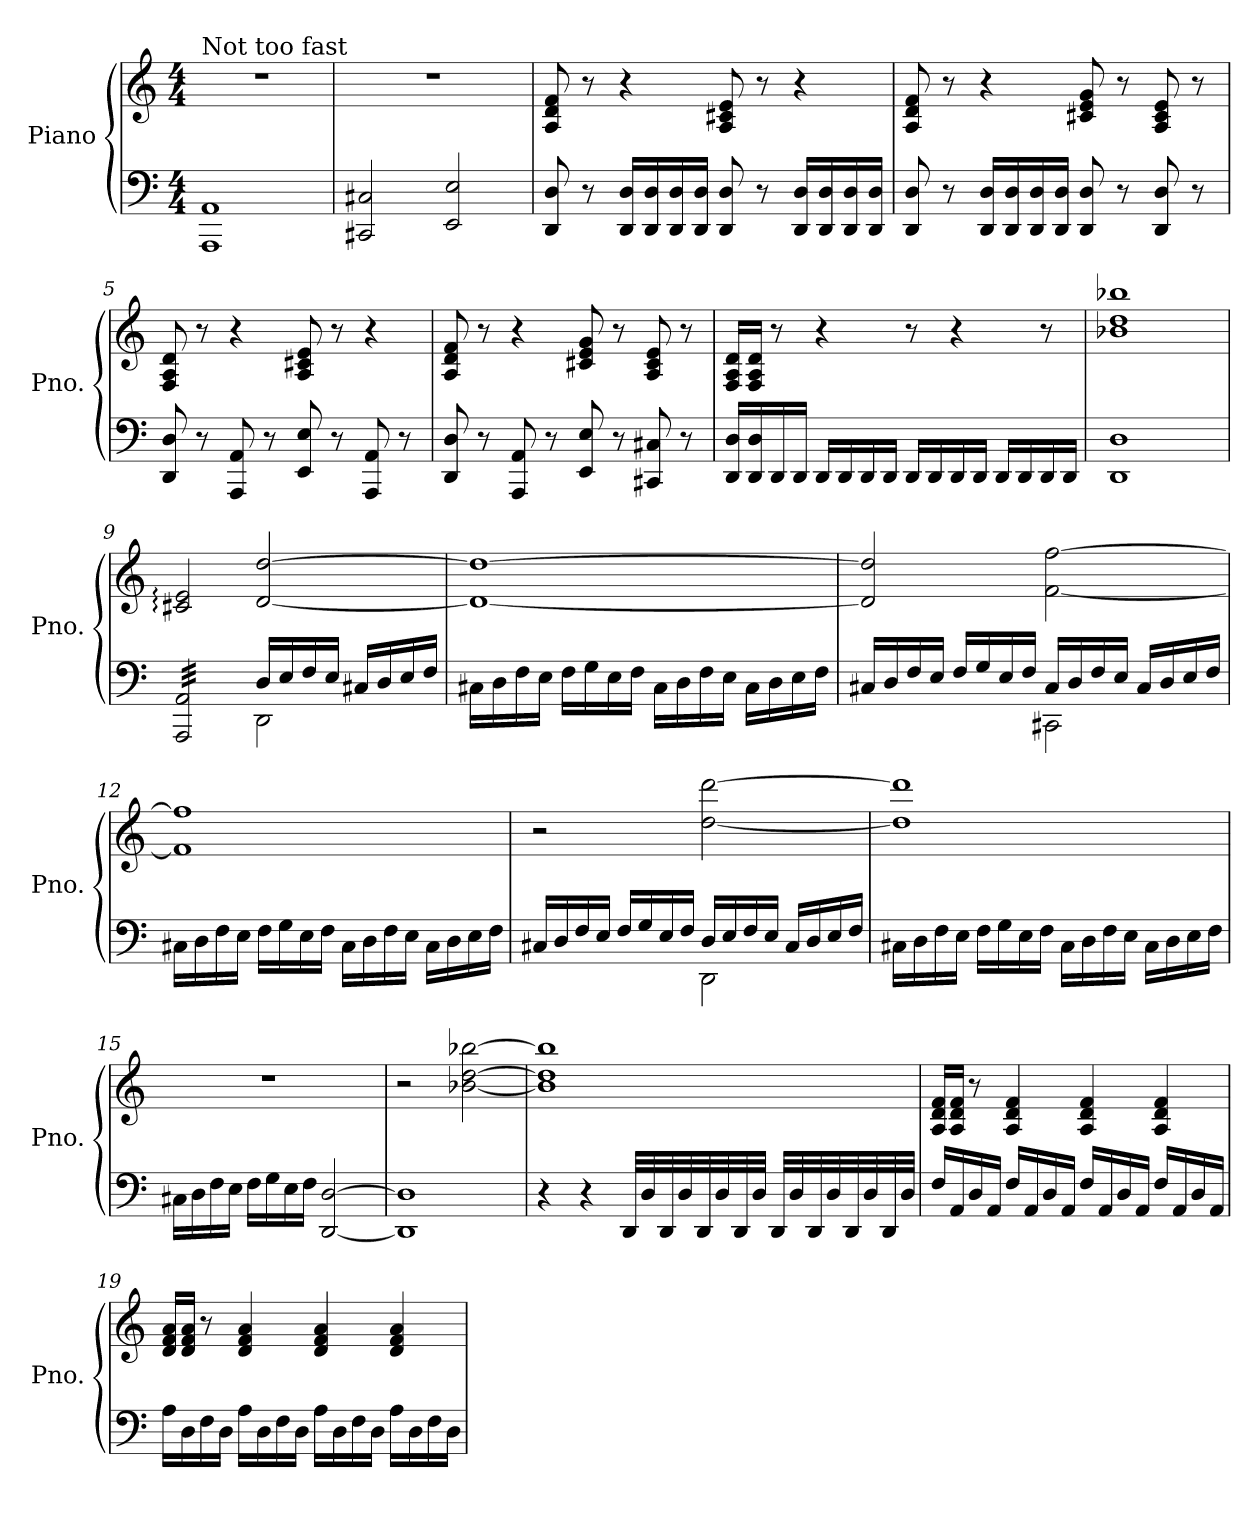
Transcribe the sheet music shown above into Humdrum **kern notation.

**kern	**kern
*part1	*part1
*staff2	*staff1
*I"Piano	*
*I'Pno.	*
*clefF4	*clefG2
*k[]	*k[]
*M4/4	*M4/4
*MM107	*MM107
=1	=1
!	!LO:TX:a:t=Not too fast
1AAA 1AA	1r
=2	=2
2CC#X/ 2C#X/	1r
2EE/ 2E/	.
=3	=3
8DD/ 8D/	8A/ 8d/ 8f/
8r	8r
16DD/ 16D/LL	4r
16DD/ 16D/	.
16DD/ 16D/	.
16DD/ 16D/JJ	.
8DD/ 8D/	8A/ 8c#X/ 8e/
8r	8r
16DD/ 16D/LL	4r
16DD/ 16D/	.
16DD/ 16D/	.
16DD/ 16D/JJ	.
=4	=4
8DD/ 8D/	8A/ 8d/ 8f/
8r	8r
16DD/ 16D/LL	4r
16DD/ 16D/	.
16DD/ 16D/	.
16DD/ 16D/JJ	.
8DD/ 8D/	8c#X/ 8e/ 8g/
8r	8r
8DD/ 8D/	8A/ 8c#/ 8e/
8r	8r
=5	=5
8DD/ 8D/	8F/ 8A/ 8d/
8r	8r
8AAA/ 8AA/	4r
8r	.
8EE/ 8E/	8A/ 8c#X/ 8e/
8r	8r
8AAA/ 8AA/	4r
8r	.
=6	=6
8DD/ 8D/	8A/ 8d/ 8f/
8r	8r
8AAA/ 8AA/	4r
8r	.
8EE/ 8E/	8c#X/ 8e/ 8g/
8r	8r
8CC#X/ 8C#X/	8A/ 8c#/ 8e/
8r	8r
!!LO:LB:g=z
=7	=7
16DD/ 16D/LL	16F/ 16A/ 16d/LL
16DD/ 16D/	16F/ 16A/ 16d/JJ
16DD/	8r
16DD/JJ	.
16DD/LL	4r
16DD/	.
16DD/	.
16DD/JJ	.
16DD/LL	8r
16DD/	.
16DD/	4r
16DD/JJ	.
16DD/LL	.
16DD/	.
16DD/	8r
16DD/JJ	.
=8	=8
1DD 1D	1b-X 1dd 1bb-X
=9	=9
*^	*
*tremolo	*	*
32AAA/ 32AA/LLL	2ryy	2c#X/: 2e/:
32AAA/ 32AA/	.	.
32AAA/ 32AA/	.	.
32AAA/ 32AA/	.	.
32AAA/ 32AA/	.	.
32AAA/ 32AA/	.	.
32AAA/ 32AA/	.	.
32AAA/ 32AA/	.	.
32AAA/ 32AA/	.	.
32AAA/ 32AA/	.	.
32AAA/ 32AA/	.	.
32AAA/ 32AA/	.	.
32AAA/ 32AA/	.	.
32AAA/ 32AA/	.	.
32AAA/ 32AA/	.	.
32AAA/ 32AA/JJJ	.	.
*Xtremolo	*	*
*	*	*MM110
16D/LL	2DD\	[2d/ [2dd/
16E/	.	.
16F/	.	.
16E/JJ	.	.
16C#X/LL	.	.
16D/	.	.
16E/	.	.
16F/JJ	.	.
*v	*v	*
=10	=10
16C#X\LL	1d_ 1dd_
16D\	.
16F\	.
16E\JJ	.
16F\LL	.
16G\	.
16E\	.
16F\JJ	.
16C#\LL	.
16D\	.
16F\	.
16E\JJ	.
16C#\LL	.
16D\	.
16E\	.
16F\JJ	.
!!LO:LB:g=z
=11	=11
*^	*
16C#X/LL	2ryy	2d/] 2dd/]
16D/	.	.
16F/	.	.
16E/JJ	.	.
16F/LL	.	.
16G/	.	.
16E/	.	.
16F/JJ	.	.
16C#/LL	2CC#X\	[2f\ [2ff\
16D/	.	.
16F/	.	.
16E/JJ	.	.
16C#/LL	.	.
16D/	.	.
16E/	.	.
16F/JJ	.	.
*v	*v	*
=12	=12
16C#X\LL	1f] 1ff]
16D\	.
16F\	.
16E\JJ	.
16F\LL	.
16G\	.
16E\	.
16F\JJ	.
16C#\LL	.
16D\	.
16F\	.
16E\JJ	.
16C#\LL	.
16D\	.
16E\	.
16F\JJ	.
=13	=13
*^	*
16C#X/LL	2ryy	2r
16D/	.	.
16F/	.	.
16E/JJ	.	.
16F/LL	.	.
16G/	.	.
16E/	.	.
16F/JJ	.	.
16D/LL	2DD\	[2dd\ [2ddd\
16E/	.	.
16F/	.	.
16E/JJ	.	.
16C#/LL	.	.
16D/	.	.
16E/	.	.
16F/JJ	.	.
*v	*v	*
!!LO:LB:g=z
=14	=14
16C#X\LL	1dd] 1ddd]
16D\	.
16F\	.
16E\JJ	.
16F\LL	.
16G\	.
16E\	.
16F\JJ	.
16C#\LL	.
16D\	.
16F\	.
16E\JJ	.
16C#\LL	.
16D\	.
16E\	.
16F\JJ	.
=15	=15
16C#X\LL	1r
16D\	.
16F\	.
16E\JJ	.
16F\LL	.
16G\	.
16E\	.
16F\JJ	.
[2DD/ [2D/	.
=16	=16
1DD] 1D]	2r
.	[2b-X\ [2dd\ [2bb-X\
=17	=17
4r	1b-] 1dd] 1bb-]
4r	.
32DD/LLL	.
32D/	.
32DD/	.
32D/	.
32DD/	.
32D/	.
32DD/	.
32D/JJJ	.
32DD/LLL	.
32D/	.
32DD/	.
32D/	.
32DD/	.
32D/	.
32DD/	.
32D/JJJ	.
=18	=18
*	*MM103
16F/LL	16A/ 16d/ 16f/LL
16AA/	16A/ 16d/ 16f/JJ
16D/	8r
16AA/JJ	.
16F/LL	4A/ 4d/ 4f/
16AA/	.
16D/	.
16AA/JJ	.
16F/LL	4A/ 4d/ 4f/
16AA/	.
16D/	.
16AA/JJ	.
16F/LL	4A/ 4d/ 4f/
16AA/	.
16D/	.
16AA/JJ	.
!!LO:LB:g=z
=19	=19
16A\LL	16d/ 16f/ 16a/LL
16D\	16d/ 16f/ 16a/JJ
16F\	8r
16D\JJ	.
16A\LL	4d/ 4f/ 4a/
16D\	.
16F\	.
16D\JJ	.
16A\LL	4d/ 4f/ 4a/
16D\	.
16F\	.
16D\JJ	.
16A\LL	4d/ 4f/ 4a/
16D\	.
16F\	.
16D\JJ	.
=	=
*-	*-
